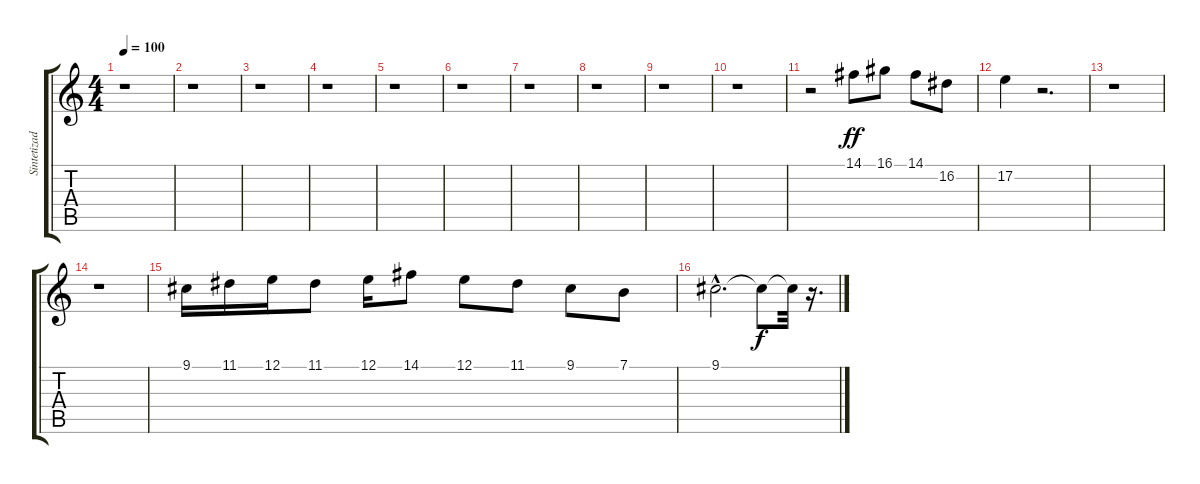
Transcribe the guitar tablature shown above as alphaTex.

\track ("Sintetizador" "Sintetizad") {instrument fx5brightness}
\staff {score tabs}
\tuning (E4 B3 G3 D3 A2 E2) {hide}
\ts (4 4)
\tempo 100
\clef g2
\ks c
r.1{dy ff} |
r.1 |
r.1 |
r.1 |
r.1 |
r.1 |
r.1 |
r.1 |
r.1 |
r.1 |
r.2 14.1.8 16.1.8 14.1.8 16.2.8 |
17.2.4 r.2{d} |
r.1 |
r.1 |
9.1.16 11.1.16 12.1.16 11.1.8 12.1.16 14.1.8 12.1.8 11.1.8 9.1.8 7.1.8 |
9.1{hac}.2{d} 9.1{t}.8{dy f} 9.1{t}.32 r.16{d}
